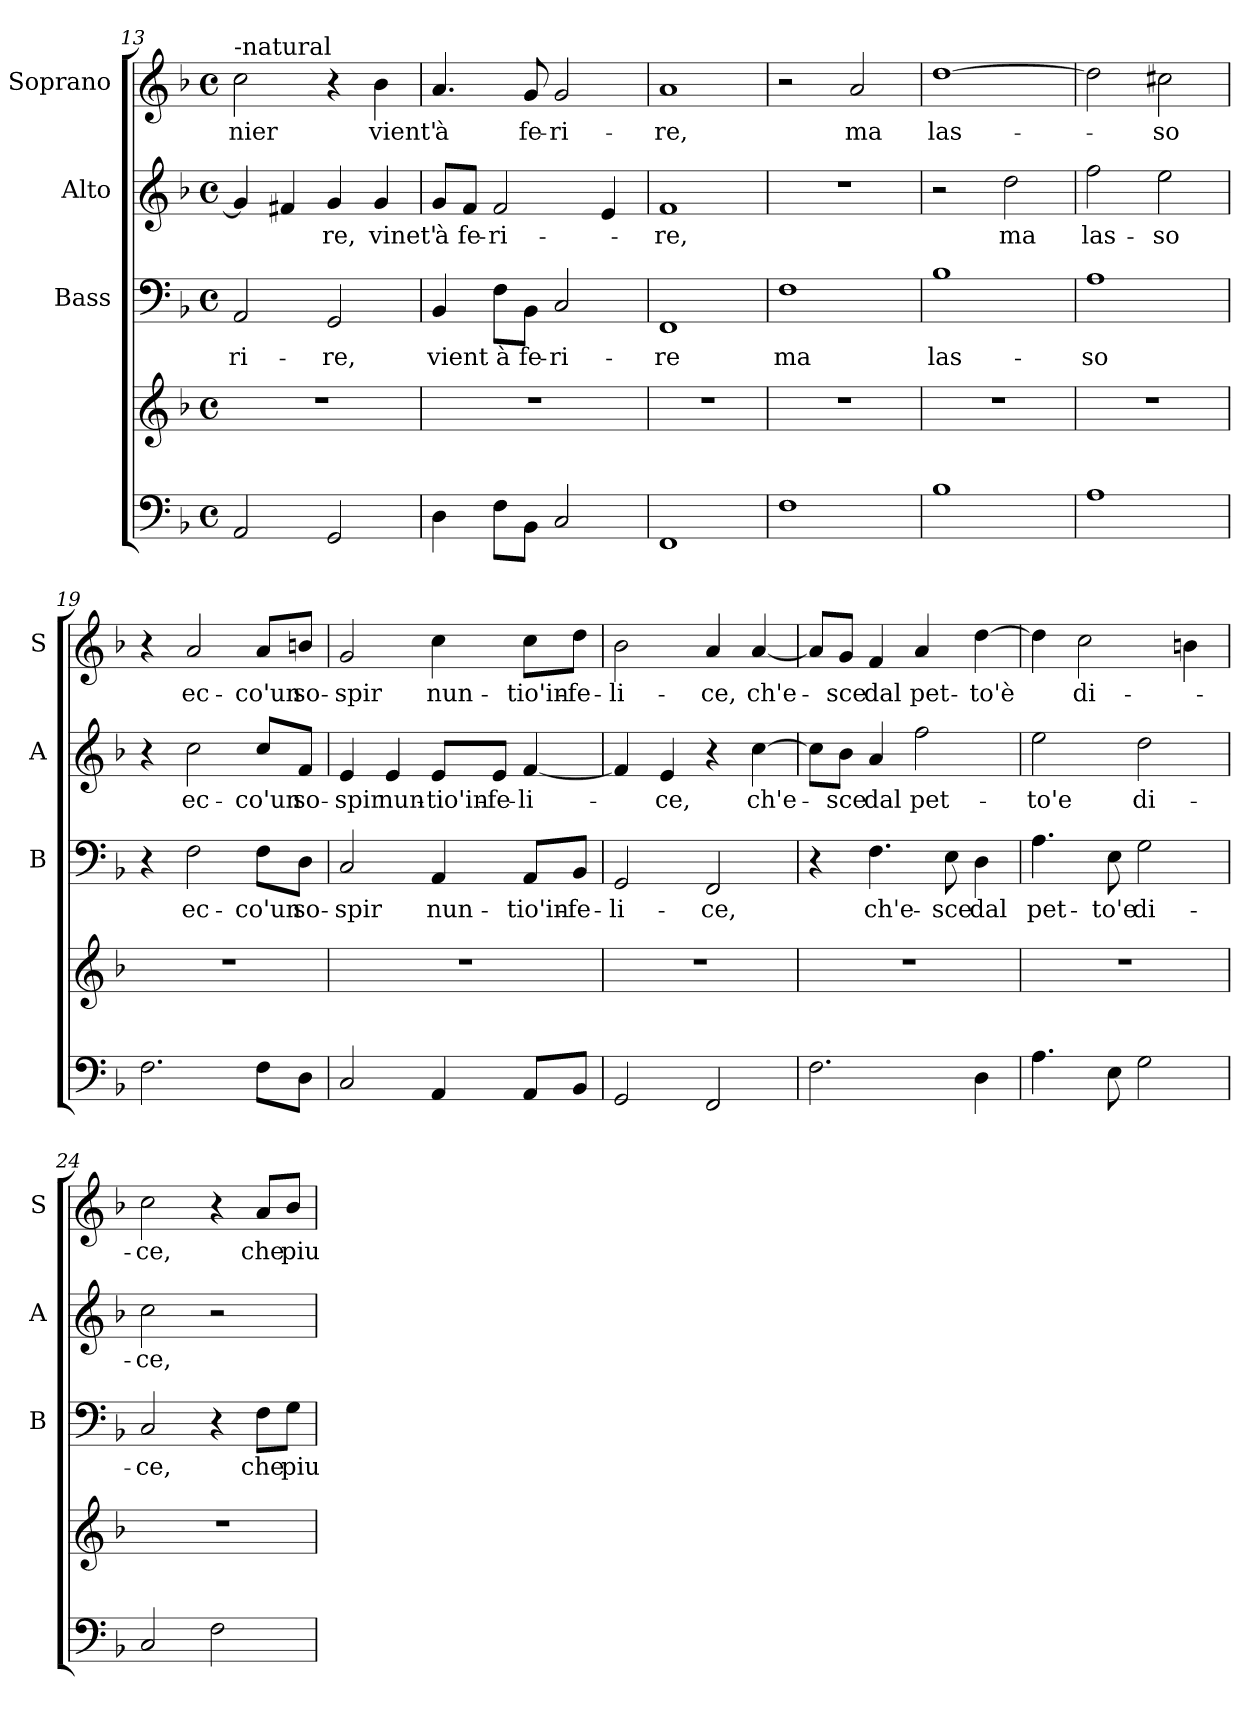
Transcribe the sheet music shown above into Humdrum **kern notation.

**kern	**kern	**kern	**text	**kern	**text	**kern	**text
*part4	*part4	*part3	*part3	*part2	*part2	*part1	*part1
*staff5	*staff4	*staff3	*staff3	*staff2	*staff2	*staff1	*staff1
*	*	*I"Bass	*	*I"Alto	*	*I"Soprano	*
*	*	*I'B	*	*I'A	*	*I'S	*
!!LO:LB:g=z
*clefF4	*clefG2	*clefF4	*	*clefG2	*	*clefG2	*
*k[b-]	*k[b-]	*k[b-]	*	*k[b-]	*	*k[b-]	*
*F:	*F:	*F:	*	*F:	*	*F:	*
*M4/4	*M4/4	*M4/4	*	*M4/4	*	*M4/4	*
*met(c)	*met(c)	*met(c)	*	*met(c)	*	*met(c)	*
=13	=13	=13	=13	=13	=13	=13	=13
!	!	!	!	!	!	!LO:TX:a:t=-natural	!
!	!	!	!LO:LY:b	!	!	!	!LO:LY:b
2AA/	1r	2AA/	-ri-	4g/]	.	2cc\	-nier
.	.	.	.	4f#X/	.	.	.
!	!	!	!LO:LY:b	!	!LO:LY:b	!	!
2GG/	.	2GG/	-re,	4g/	-re,	4r	.
!	!	!	!	!	!LO:LY:b	!	!LO:LY:b
.	.	.	.	4g/	vinet'	4b-\	vient'
=14	=14	=14	=14	=14	=14	=14	=14
!	!	!	!LO:LY:b	!	!LO:LY:b	!	!LO:LY:b
4D\	1r	4BB-/	vient	8g/L	à	4.a/	à
!	!	!	!	!	!LO:LY:b	!	!
.	.	.	.	8f/J	fe-	.	.
!	!	!	!LO:LY:b	!	!LO:LY:b	!	!
8F\L	.	8F\L	à	2f/	-ri-	.	.
!	!	!	!LO:LY:b	!	!	!	!LO:LY:b
8BB-\J	.	8BB-\J	fe-	.	.	8g/	fe-
!	!	!	!LO:LY:b	!	!	!	!LO:LY:b
2C/	.	2C/	-ri-	.	.	2g/	-ri-
.	.	.	.	4e/	.	.	.
=15	=15	=15	=15	=15	=15	=15	=15
!	!	!	!LO:LY:b	!	!LO:LY:b	!	!LO:LY:b
1FF	1r	1FF	-re	1f	-re,	1a	-re,
=16	=16	=16	=16	=16	=16	=16	=16
!	!	!	!LO:LY:b	!	!	!	!
1F	1r	1F	ma	1r	.	2r	.
!	!	!	!	!	!	!	!LO:LY:b
.	.	.	.	.	.	2a/	ma
=17	=17	=17	=17	=17	=17	=17	=17
!	!	!	!LO:LY:b	!	!	!	!LO:LY:b
1B-	1r	1B-	las-	2r	.	[1dd	las-
!	!	!	!	!	!LO:LY:b	!	!
.	.	.	.	2dd\	ma	.	.
=18	=18	=18	=18	=18	=18	=18	=18
!	!	!	!LO:LY:b	!	!LO:LY:b	!	!
1A	1r	1A	-so	2ff\	las-	2dd\]	.
!	!	!	!	!	!LO:LY:b	!	!LO:LY:b
.	.	.	.	2ee\	-so	2cc#X\	-so
!!LO:PB:g=z
=19	=19	=19	=19	=19	=19	=19	=19
2.F\	1r	4r	.	4r	.	4r	.
!	!	!	!LO:LY:b	!	!LO:LY:b	!	!LO:LY:b
.	.	2F\	ec-	2cc\	ec-	2a/	ec-
!	!	!	!LO:LY:b	!	!LO:LY:b	!	!LO:LY:b
8F\L	.	8F\L	-co'un	8cc/L	-co'un	8a/L	-co'un
!	!	!	!LO:LY:b	!	!LO:LY:b	!	!LO:LY:b
8D\J	.	8D\J	so-	8f/J	so-	8bn/J	so-
=20	=20	=20	=20	=20	=20	=20	=20
!	!	!	!LO:LY:b	!	!LO:LY:b	!	!LO:LY:b
2C/	1r	2C/	-spir	4e/	-spir	2g/	-spir
!	!	!	!	!	!LO:LY:b	!	!
.	.	.	.	4e/	nun-	.	.
!	!	!	!LO:LY:b	!	!LO:LY:b	!	!LO:LY:b
4AA/	.	4AA/	nun-	8e/L	-tio'in-	4cc\	nun-
!	!	!	!	!	!LO:LY:b	!	!
.	.	.	.	8e/J	-fe-	.	.
!	!	!	!LO:LY:b	!	!LO:LY:b	!	!LO:LY:b
8AA/L	.	8AA/L	-tio'in-	[4f/	-li-	8cc\L	-tio'in-
!	!	!	!LO:LY:b	!	!	!	!LO:LY:b
8BB-/J	.	8BB-/J	-fe-	.	.	8dd\J	-fe-
=21	=21	=21	=21	=21	=21	=21	=21
!	!	!	!LO:LY:b	!	!	!	!LO:LY:b
2GG/	1r	2GG/	-li-	4f/]	.	2b-\	-li-
!	!	!	!	!	!LO:LY:b	!	!
.	.	.	.	4e/	-ce,	.	.
!	!	!	!LO:LY:b	!	!	!	!LO:LY:b
2FF/	.	2FF/	-ce,	4r	.	4a/	-ce,
!	!	!	!	!	!LO:LY:b	!	!LO:LY:b
.	.	.	.	[4cc\	ch'e-	[4a/	ch'e-
=22	=22	=22	=22	=22	=22	=22	=22
2.F\	1r	4r	.	8cc\L]	.	8a/L]	.
!	!	!	!	!	!LO:LY:b	!	!LO:LY:b
.	.	.	.	8b-\J	-sce	8g/J	-sce
!	!	!	!LO:LY:b	!	!LO:LY:b	!	!LO:LY:b
.	.	4.F\	ch'e-	4a/	dal	4f/	dal
!	!	!	!	!	!LO:LY:b	!	!LO:LY:b
.	.	.	.	2ff\	pet-	4a/	pet-
!	!	!	!LO:LY:b	!	!	!	!
.	.	8E\	-sce	.	.	.	.
!	!	!	!LO:LY:b	!	!	!	!LO:LY:b
4D\	.	4D\	dal	.	.	[4dd\	-to'è
!!LO:LB:g=z
=23	=23	=23	=23	=23	=23	=23	=23
!	!	!	!LO:LY:b	!	!LO:LY:b	!	!
4.A\	1r	4.A\	pet-	2ee\	-to'e	4dd\]	.
!	!	!	!	!	!	!	!LO:LY:b
.	.	.	.	.	.	2cc\	di-
!	!	!	!LO:LY:b	!	!	!	!
8E\	.	8E\	-to'e	.	.	.	.
!	!	!	!LO:LY:b	!	!LO:LY:b	!	!
2G\	.	2G\	di-	2dd\	di-	.	.
.	.	.	.	.	.	4bn\	.
=24	=24	=24	=24	=24	=24	=24	=24
!	!	!	!LO:LY:b	!	!LO:LY:b	!	!LO:LY:b
2C/	1r	2C/	-ce,	2cc\	-ce,	2cc\	-ce,
2F\	.	4r	.	2r	.	4r	.
!	!	!	!LO:LY:b	!	!	!	!LO:LY:b
.	.	8F\L	che	.	.	8a/L	che
!	!	!	!LO:LY:b	!	!	!	!LO:LY:b
.	.	8G\J	piu	.	.	8b-/J	piu
=	=	=	=	=	=	=	=
*-	*-	*-	*-	*-	*-	*-	*-
